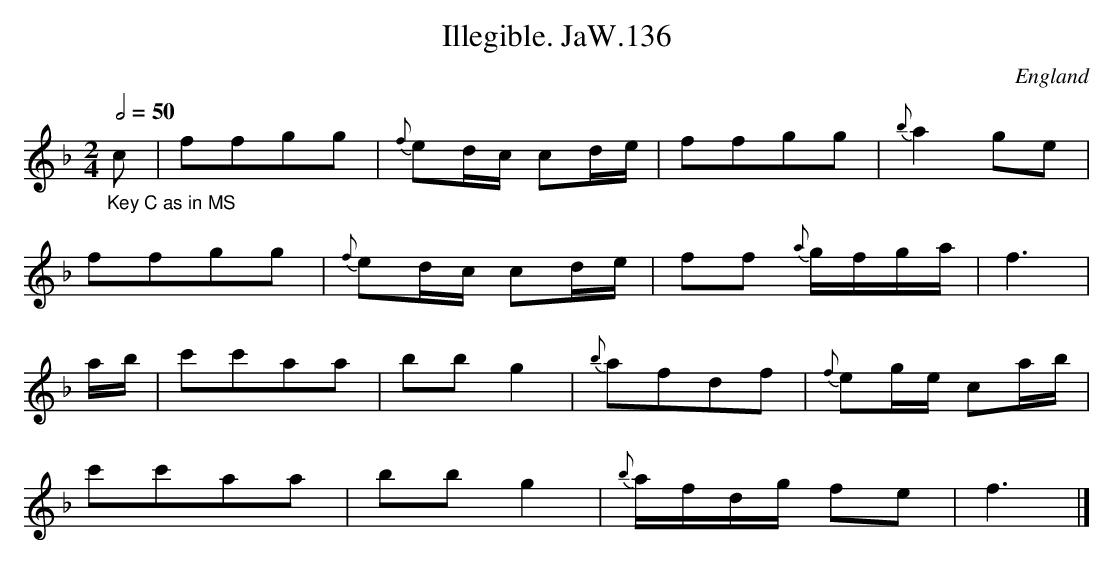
X:1
T:Illegible. JaW.136
L:1/8
M:2/4
O:England
Q:1/2=50
K:F
"_Key C as in MS"c|ffgg|{f}ed/c/ cd/e/|ffgg|{b}a2ge|!
ffgg|{f}ed/c/ cd/e/|ff {a}g/f/g/a/|f3|!
a/b/|c'c'aa|bbg2|{b}afdf|{f}eg/e/ ca/b/|!
c'c'aa|bbg2|{b}a/f/d/g/ fe|f3|]
